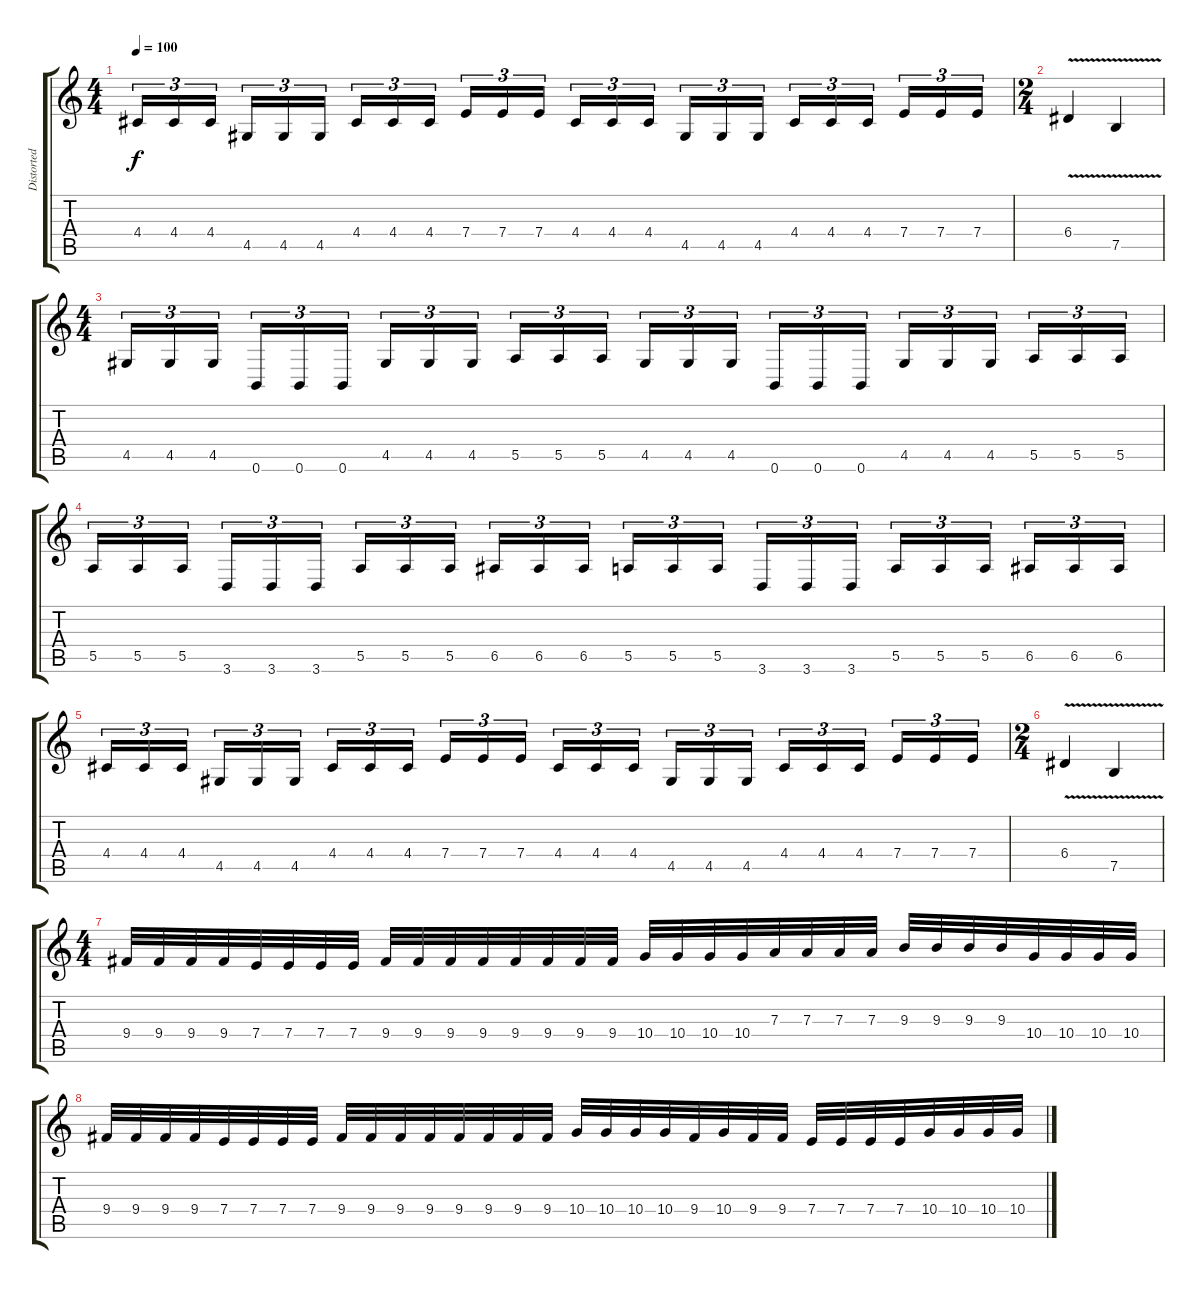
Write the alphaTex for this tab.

\track ("Distorted Guitar 1" "Distorted ") {instrument distortionguitar}
\staff {score tabs}
\tuning (B3 Gb3 D3 A2 E2 B1) {hide}
\ts (4 4)
\tempo 100
\clef g2
\ks c
4.4.16{tu (3 2) dy f} 4.4.16{tu (3 2)} 4.4.16{tu (3 2) beam splitsecondary} 4.5.16{tu (3 2)} 4.5.16{tu (3 2)} 4.5.16{tu (3 2)} 4.4.16{tu (3 2)} 4.4.16{tu (3 2)} 4.4.16{tu (3 2) beam splitsecondary} 7.4.16{tu (3 2)} 7.4.16{tu (3 2)} 7.4.16{tu (3 2)} 4.4.16{tu (3 2)} 4.4.16{tu (3 2)} 4.4.16{tu (3 2) beam splitsecondary} 4.5.16{tu (3 2)} 4.5.16{tu (3 2)} 4.5.16{tu (3 2)} 4.4.16{tu (3 2)} 4.4.16{tu (3 2)} 4.4.16{tu (3 2) beam splitsecondary} 7.4.16{tu (3 2)} 7.4.16{tu (3 2)} 7.4.16{tu (3 2)} |
\ts (2 4)
6.4{v}.4 7.5{v}.4 |
\ts (4 4)
4.5.16{tu (3 2)} 4.5.16{tu (3 2)} 4.5.16{tu (3 2) beam splitsecondary} 0.6.16{tu (3 2)} 0.6.16{tu (3 2)} 0.6.16{tu (3 2)} 4.5.16{tu (3 2)} 4.5.16{tu (3 2)} 4.5.16{tu (3 2) beam splitsecondary} 5.5.16{tu (3 2)} 5.5.16{tu (3 2)} 5.5.16{tu (3 2)} 4.5.16{tu (3 2)} 4.5.16{tu (3 2)} 4.5.16{tu (3 2) beam splitsecondary} 0.6.16{tu (3 2)} 0.6.16{tu (3 2)} 0.6.16{tu (3 2)} 4.5.16{tu (3 2)} 4.5.16{tu (3 2)} 4.5.16{tu (3 2) beam splitsecondary} 5.5.16{tu (3 2)} 5.5.16{tu (3 2)} 5.5.16{tu (3 2)} |
5.5.16{tu (3 2)} 5.5.16{tu (3 2)} 5.5.16{tu (3 2) beam splitsecondary} 3.6.16{tu (3 2)} 3.6.16{tu (3 2)} 3.6.16{tu (3 2)} 5.5.16{tu (3 2)} 5.5.16{tu (3 2)} 5.5.16{tu (3 2) beam splitsecondary} 6.5.16{tu (3 2)} 6.5.16{tu (3 2)} 6.5.16{tu (3 2)} 5.5.16{tu (3 2)} 5.5.16{tu (3 2)} 5.5.16{tu (3 2) beam splitsecondary} 3.6.16{tu (3 2)} 3.6.16{tu (3 2)} 3.6.16{tu (3 2)} 5.5.16{tu (3 2)} 5.5.16{tu (3 2)} 5.5.16{tu (3 2) beam splitsecondary} 6.5.16{tu (3 2)} 6.5.16{tu (3 2)} 6.5.16{tu (3 2)} |
4.4.16{tu (3 2)} 4.4.16{tu (3 2)} 4.4.16{tu (3 2) beam splitsecondary} 4.5.16{tu (3 2)} 4.5.16{tu (3 2)} 4.5.16{tu (3 2)} 4.4.16{tu (3 2)} 4.4.16{tu (3 2)} 4.4.16{tu (3 2) beam splitsecondary} 7.4.16{tu (3 2)} 7.4.16{tu (3 2)} 7.4.16{tu (3 2)} 4.4.16{tu (3 2)} 4.4.16{tu (3 2)} 4.4.16{tu (3 2) beam splitsecondary} 4.5.16{tu (3 2)} 4.5.16{tu (3 2)} 4.5.16{tu (3 2)} 4.4.16{tu (3 2)} 4.4.16{tu (3 2)} 4.4.16{tu (3 2) beam splitsecondary} 7.4.16{tu (3 2)} 7.4.16{tu (3 2)} 7.4.16{tu (3 2)} |
\ts (2 4)
6.4{v}.4 7.5{v}.4 |
\ts (4 4)
9.4.32 9.4.32 9.4.32 9.4.32 7.4.32 7.4.32 7.4.32 7.4.32 9.4.32 9.4.32 9.4.32 9.4.32 9.4.32 9.4.32 9.4.32 9.4.32 10.4.32 10.4.32 10.4.32 10.4.32 7.3.32 7.3.32 7.3.32 7.3.32 9.3.32 9.3.32 9.3.32 9.3.32 10.4.32 10.4.32 10.4.32 10.4.32 |
9.4.32 9.4.32 9.4.32 9.4.32 7.4.32 7.4.32 7.4.32 7.4.32 9.4.32 9.4.32 9.4.32 9.4.32 9.4.32 9.4.32 9.4.32 9.4.32 10.4.32 10.4.32 10.4.32 10.4.32 9.4.32 10.4.32 9.4.32 9.4.32 7.4.32 7.4.32 7.4.32 7.4.32 10.4.32 10.4.32 10.4.32 10.4.32
